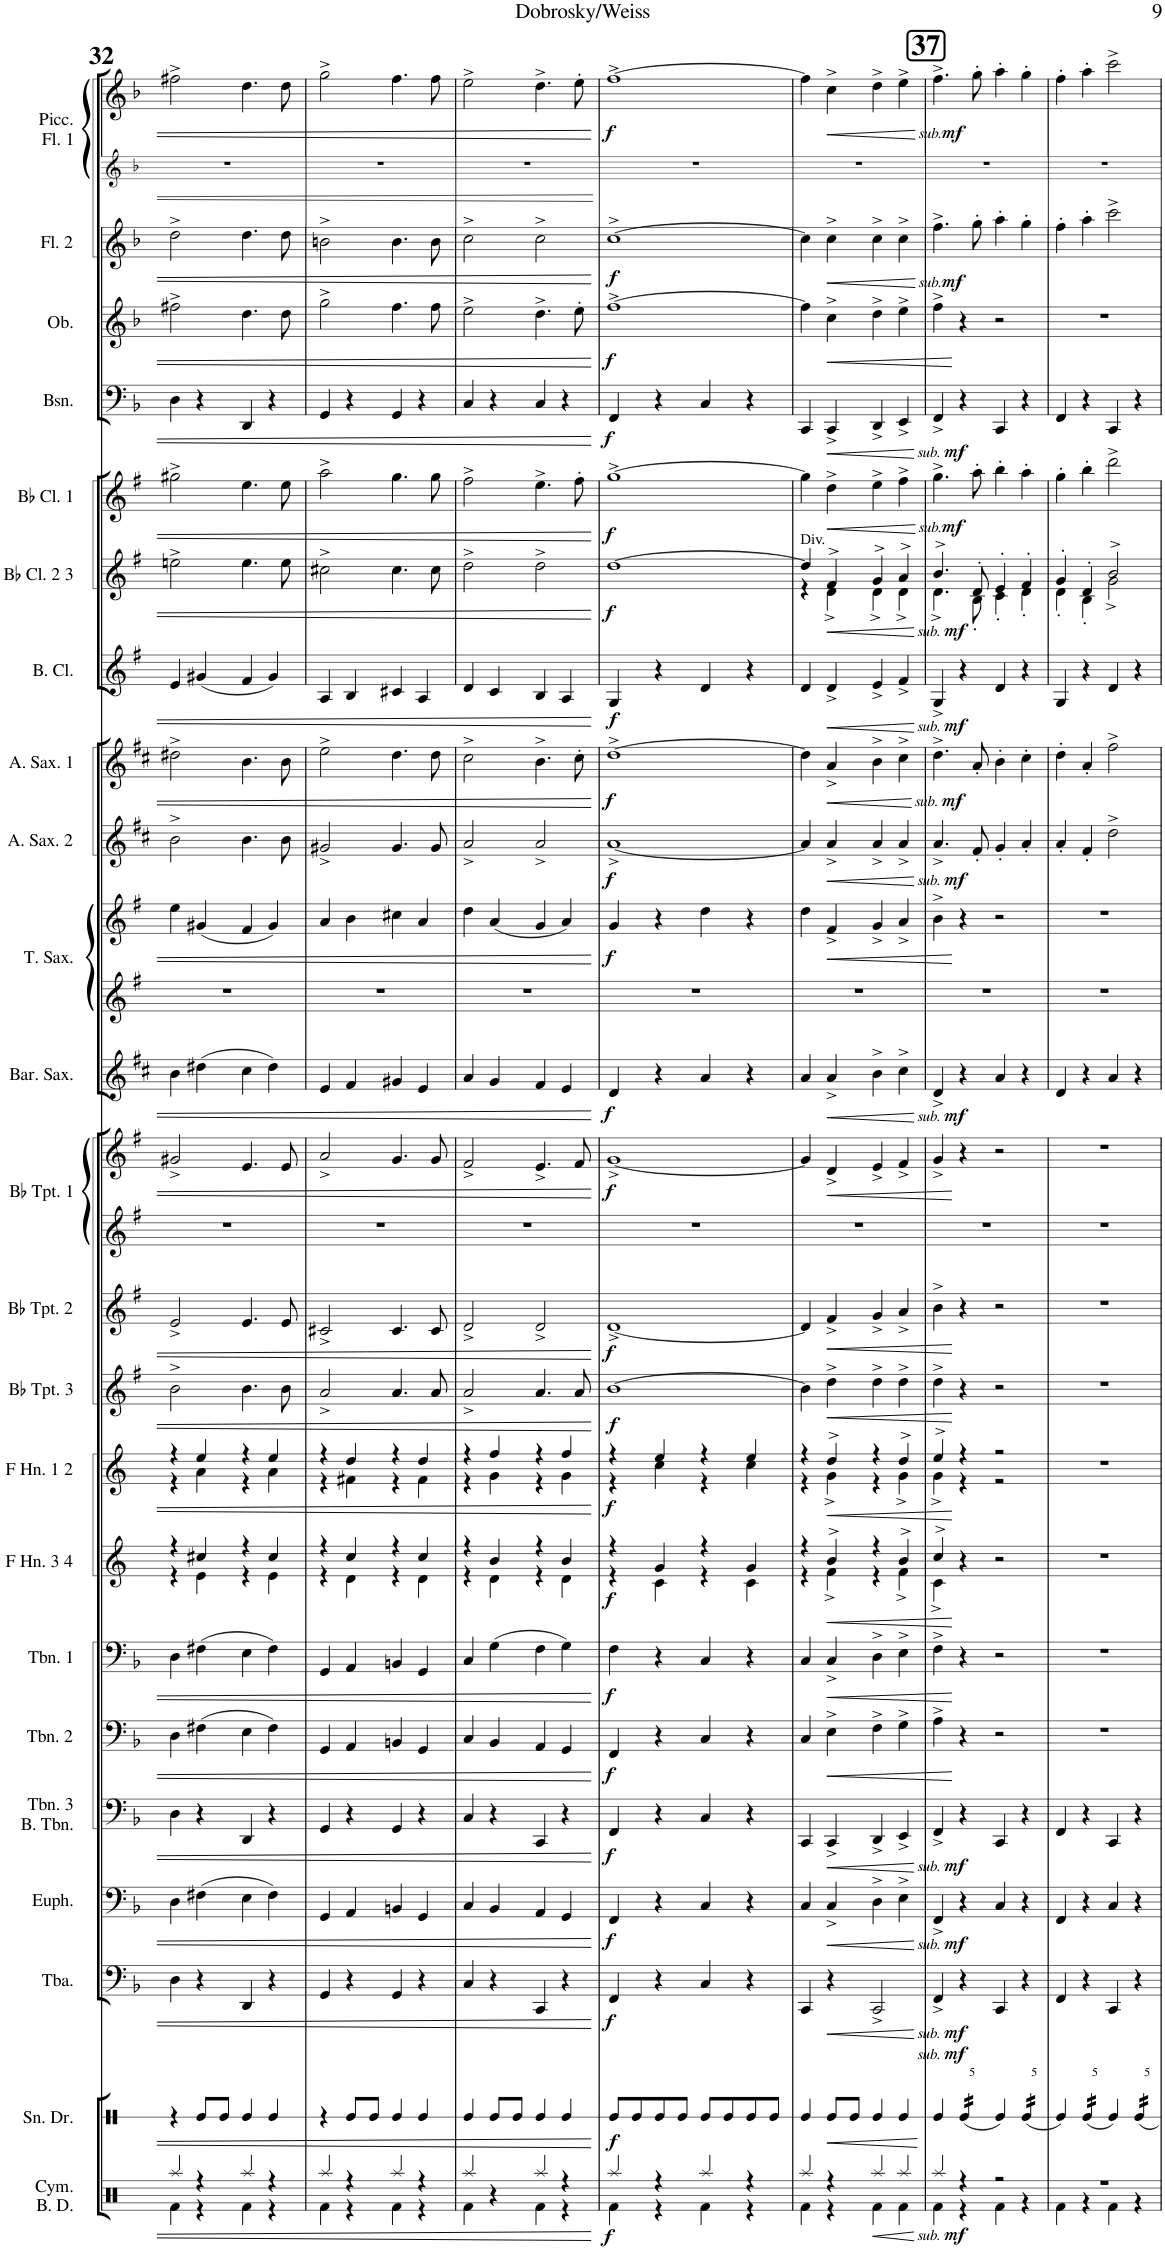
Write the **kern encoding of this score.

**kern	**dynam	**kern	**dynam	**kern	**dynam	**kern	**dynam	**kern	**dynam	**kern	**dynam	**kern	**dynam	**kern	**dynam	**kern	**dynam	**kern	**dynam	**kern	**dynam	**kern	**dynam	**kern	**dynam	**kern	**dynam	**kern	**dynam	**kern	**dynam	**kern	**dynam	**kern	**dynam	**kern	**dynam	**kern	**dynam	**kern	**dynam
*part21	*part21	*part20	*part20	*part19	*part19	*part18	*part18	*part17	*part17	*part16	*part16	*part15	*part15	*part14	*part14	*part13	*part13	*part12	*part12	*part11	*part11	*part10	*part10	*part9	*part9	*part8	*part8	*part7	*part7	*part6	*part6	*part5	*part5	*part4	*part4	*part3	*part3	*part2	*part2	*part1	*part1
*staff21	*staff21	*staff20	*staff20	*staff19	*staff19	*staff18	*staff18	*staff17	*staff17	*staff16	*staff16	*staff15	*staff15	*staff14	*staff14	*staff13	*staff13	*staff12	*staff12	*staff11	*staff11	*staff10	*staff10	*staff9	*staff9	*staff8	*staff8	*staff7	*staff7	*staff6	*staff6	*staff5	*staff5	*staff4	*staff4	*staff3	*staff3	*staff2	*staff2	*staff1	*staff1
*I"Tuba	*	*I"Euphonium	*	*I"Trombone 3 Bass Trombone	*	*I"Trombone 2	*	*I"Trombone 1	*	*I"F Horn 3 &amp; 4	*	*I"F Horn 1 &amp; 2	*	*I"Bb Trumpet 3	*	*I"Bb Trumpet 2	*	*I"Bb Trumpet 1	*	*I"Baritone Saxophone	*	*I"Tenor Saxophone	*	*I"Alto Saxophone 2	*	*I"Alto Saxophone 1	*	*I"Bass Clarinet	*	*I"Bb Clarinet 2 &amp; 3	*	*I"Bb Clarinet 1	*	*I"Bassoon	*	*I"Oboe	*	*I"Flute 2	*	*I"Piccolo Flute 1	*
*I'Tba.	*	*I'Euph.	*	*I'Tbn. 3 B. Tbn.	*	*I'Tbn. 2	*	*I'Tbn. 1	*	*I'F Hn. 3 4	*	*I'F Hn. 1 2	*	*I'Bb Tpt. 3	*	*I'Bb Tpt. 2	*	*I'Bb Tpt. 1	*	*I'Bar. Sax.	*	*I'T. Sax.	*	*I'A. Sax. 2	*	*I'A. Sax. 1	*	*I'B. Cl.	*	*I'Bb Cl. 2 3	*	*I'Bb Cl. 1	*	*I'Bsn.	*	*I'Ob.	*	*I'Fl. 2	*	*I'Picc. Fl. 1	*
!!LO:PB:g=z
*clefF4	*	*clefF4	*	*clefF4	*	*clefF4	*	*clefF4	*	*clefG2	*	*clefG2	*	*clefG2	*	*clefG2	*	*clefG2	*	*clefG2	*	*clefG2	*	*clefG2	*	*clefG2	*	*clefG2	*	*clefG2	*	*clefG2	*	*clefF4	*	*clefG2	*	*clefG2	*	*clefG2	*
*	*	*	*	*	*	*	*	*	*	*Trd4c7	*	*Trd4c7	*	*Trd1c2	*	*Trd1c2	*	*Trd1c2	*	*Trd12c21	*	*Trd8c14	*	*Trd5c9	*	*Trd5c9	*	*Trd8c14	*	*Trd1c2	*	*Trd1c2	*	*	*	*	*	*	*	*	*
*k[b-]	*	*k[b-]	*	*k[b-]	*	*k[b-]	*	*k[b-]	*	*k[]	*	*k[]	*	*k[f#]	*	*k[f#]	*	*k[f#]	*	*k[f#c#]	*	*k[f#]	*	*k[f#c#]	*	*k[f#c#]	*	*k[f#]	*	*k[f#]	*	*k[f#]	*	*k[b-]	*	*k[b-]	*	*k[b-]	*	*k[b-]	*
*M4/4	*	*M4/4	*	*M4/4	*	*M4/4	*	*M4/4	*	*M4/4	*	*M4/4	*	*M4/4	*	*M4/4	*	*M4/4	*	*M4/4	*	*M4/4	*	*M4/4	*	*M4/4	*	*M4/4	*	*M4/4	*	*M4/4	*	*M4/4	*	*M4/4	*	*M4/4	*	*M4/4	*
*met(c|)	*	*met(c|)	*	*met(c|)	*	*met(c|)	*	*met(c|)	*	*met(c|)	*	*met(c|)	*	*met(c|)	*	*met(c|)	*	*met(c|)	*	*met(c|)	*	*met(c|)	*	*met(c|)	*	*met(c|)	*	*met(c|)	*	*met(c|)	*	*met(c|)	*	*met(c|)	*	*met(c|)	*	*met(c|)	*	*met(c|)	*
=32	=32	=32	=32	=32	=32	=32	=32	=32	=32	=32	=32	=32	=32	=32	=32	=32	=32	=32	=32	=32	=32	=32	=32	=32	=32	=32	=32	=32	=32	=32	=32	=32	=32	=32	=32	=32	=32	=32	=32	=32	=32
*	*	*	*	*	*	*	*	*	*	*^	*	*^	*	*	*	*	*	*	*	*	*	*	*	*	*	*	*	*	*	*	*	*	*	*	*	*	*	*	*	*	*
4D\	.	4D\	.	4D\	.	4D\	.	4D\	.	4r	4r	.	4r	4r	.	2b^\	.	2e^/	.	2g#X^/	.	4b\	.	4ee\	.	2b^\	.	2dd#X^\	.	4e/	.	2een^\	.	2gg#X^\	.	4D\	.	2ff#X^\	.	2dd^\	.	2ff#X^\	.
4r	.	(4F#X\	.	4r	.	(4F#X\	.	(4F#X\	.	4cc#X/	4e\	.	4ee/	4a\	.	.	.	.	.	.	.	(4dd#X\	.	(4g#X/	.	.	.	.	.	(4g#X/	.	.	.	.	.	4r	.	.	.	.	.	.	.
4DD/	.	4E\	.	4DD/	.	4E\	.	4E\	.	4r	4r	.	4r	4r	.	4.b\	.	4.e/	.	4.e/	.	4cc#\	.	4f#/	.	4.b\	.	4.b\	.	4f#/	.	4.ee\	.	4.ee\	.	4DD/	.	4.dd\	.	4.dd\	.	4.dd\	.
4r	.	4F#\)	.	4r	.	4F#\)	.	4F#\)	.	4cc#/	4e\	.	4ee/	4a\	.	.	.	.	.	.	.	4dd#\)	.	4g#/)	.	.	.	.	.	4g#/)	.	.	.	.	.	4r	.	.	.	.	.	.	.
.	.	.	.	.	.	.	.	.	.	.	.	.	.	.	.	8b\	.	8e/	.	8e/	.	.	.	.	.	8b\	.	8b\	.	.	.	8ee\	.	8ee\	.	.	.	8dd\	.	8dd\	.	8dd\	.
=33	=33	=33	=33	=33	=33	=33	=33	=33	=33	=33	=33	=33	=33	=33	=33	=33	=33	=33	=33	=33	=33	=33	=33	=33	=33	=33	=33	=33	=33	=33	=33	=33	=33	=33	=33	=33	=33	=33	=33	=33	=33	=33	=33
4GG/	.	4GG/	.	4GG/	.	4GG/	.	4GG/	.	4r	4r	.	4r	4r	.	2a^/	.	2c#X^/	.	2a^/	.	4e/	.	4a/	.	2g#X^/	.	2ee^\	.	4A/	.	2cc#X^\	.	2aa^\	.	4GG/	.	2gg^\	.	2bn^\	.	2gg^\	.
4r	.	4AA/	.	4r	.	4AA/	.	4AA/	.	4cc/	4d\	.	4dd/	4f#X\	.	.	.	.	.	.	.	4f#/	.	4b\	.	.	.	.	.	4B/	.	.	.	.	.	4r	.	.	.	.	.	.	.
4GG/	.	4BBn/	.	4GG/	.	4BBn/	.	4BBn/	.	4r	4r	.	4r	4r	.	4.a/	.	4.c#/	.	4.g/	.	4g#X/	.	4cc#X\	.	4.g#/	.	4.dd\	.	4c#X/	.	4.cc#\	.	4.gg\	.	4GG/	.	4.ff\	.	4.b\	.	4.ff\	.
4r	.	4GG/	.	4r	.	4GG/	.	4GG/	.	4cc/	4d\	.	4dd/	4f#\	.	.	.	.	.	.	.	4e/	.	4a/	.	.	.	.	.	4A/	.	.	.	.	.	4r	.	.	.	.	.	.	.
.	.	.	.	.	.	.	.	.	.	.	.	.	.	.	.	8a/	.	8c#/	.	8g/	.	.	.	.	.	8g#/	.	8dd\	.	.	.	8cc#\	.	8gg\	.	.	.	8ff\	.	8b\	.	8ff\	.
=34	=34	=34	=34	=34	=34	=34	=34	=34	=34	=34	=34	=34	=34	=34	=34	=34	=34	=34	=34	=34	=34	=34	=34	=34	=34	=34	=34	=34	=34	=34	=34	=34	=34	=34	=34	=34	=34	=34	=34	=34	=34	=34	=34
4C/	.	4C/	.	4C/	.	4C/	.	4C/	.	4r	4r	.	4r	4r	.	2a^/	.	2d^/	.	2f#^/	.	4a/	.	4dd\	.	2a^/	.	2cc#^\	.	4d/	.	2dd^\	.	2ff#^\	.	4C/	.	2ee^\	.	2cc^\	.	2ee^\	.
4r	.	4BB-/	.	4r	.	4BB-/	.	(4G\	.	4b/	4d\	.	4ff/	4g\	.	.	.	.	.	.	.	4g/	.	(4a/	.	.	.	.	.	4c/	.	.	.	.	.	4r	.	.	.	.	.	.	.
4CC/	.	4AA/	.	4CC/	.	4AA/	.	4F\	.	4r	4r	.	4r	4r	.	4.a/	.	2d^/	.	4.e^/	.	4f#/	.	4g/	.	2a^/	.	4.b^\	.	4B/	.	2dd^\	.	4.ee^\	.	4C/	.	4.dd^\	.	2cc^\	.	4.dd^\	.
4r	.	4GG/	.	4r	.	4GG/	.	4G\)	.	4b/	4d\	.	4ff/	4g\	.	.	.	.	.	.	.	4e/	.	4a/)	.	.	.	.	.	4A/	.	.	.	.	.	4r	.	.	.	.	.	.	.
.	.	.	.	.	.	.	.	.	.	.	.	.	.	.	.	8a/	.	.	.	8f#/	.	.	.	.	.	.	.	8cc#'\	.	.	.	.	.	8ff#'\	.	.	.	8ee'\	.	.	.	8ee'\	.
=35	=35	=35	=35	=35	=35	=35	=35	=35	=35	=35	=35	=35	=35	=35	=35	=35	=35	=35	=35	=35	=35	=35	=35	=35	=35	=35	=35	=35	=35	=35	=35	=35	=35	=35	=35	=35	=35	=35	=35	=35	=35	=35	=35
!	!LO:DY:b	!	!LO:DY:b	!	!LO:DY:b	!	!LO:DY:b	!	!LO:DY:b	!	!	!LO:DY:b	!	!	!LO:DY:b	!	!LO:DY:b	!	!LO:DY:b	!	!LO:DY:b	!	!LO:DY:b	!	!LO:DY:b	!	!LO:DY:b	!	!LO:DY:b	!	!LO:DY:b	!	!LO:DY:b	!	!LO:DY:b	!	!LO:DY:b	!	!LO:DY:b	!	!LO:DY:b	!	!LO:DY:b
4FF/	f	4FF/	f	4FF/	f	4FF/	f	4F\	f	4r	4r	f	4r	4r	f	[1b	f	[1d^	f	[1g^	f	4d/	f	4g/	f	[1a^	f	[1dd^	f	4G/	f	[1dd	f	[1gg^	f	4FF/	f	[1ff^	f	[1cc^	f	[1ff^	f
4r	.	4r	.	4r	.	4r	.	4r	.	4g/	4c\	.	4ee/	4cc\	.	.	.	.	.	.	.	4r	.	4r	.	.	.	.	.	4r	.	.	.	.	.	4r	.	.	.	.	.	.	.
4C/	.	4C/	.	4C/	.	4C/	.	4C/	.	4r	4r	.	4r	4r	.	.	.	.	.	.	.	4a/	.	4dd\	.	.	.	.	.	4d/	.	.	.	.	.	4C/	.	.	.	.	.	.	.
4r	.	4r	.	4r	.	4r	.	4r	.	4g/	4c\	.	4ee/	4cc\	.	.	.	.	.	.	.	4r	.	4r	.	.	.	.	.	4r	.	.	.	.	.	4r	.	.	.	.	.	.	.
=36	=36	=36	=36	=36	=36	=36	=36	=36	=36	=36	=36	=36	=36	=36	=36	=36	=36	=36	=36	=36	=36	=36	=36	=36	=36	=36	=36	=36	=36	=36	=36	=36	=36	=36	=36	=36	=36	=36	=36	=36	=36	=36	=36
*	*	*	*	*	*	*	*	*	*	*	*	*	*	*	*	*	*	*	*	*	*	*	*	*	*	*	*	*	*	*	*	*^	*	*	*	*	*	*	*	*	*	*	*
!	!	!	!	!	!	!	!	!	!	!	!	!	!	!	!	!	!	!	!	!	!	!	!	!	!	!	!	!	!	!	!	!LO:TX:a:t=Div.	!	!	!	!	!	!	!	!	!	!	!	!
4CC/	.	4C/	.	4CC/	.	4C/	.	4C/	.	4r	4r	.	4r	4r	.	4b\]	.	4d/]	.	4g/]	.	4a/	.	4dd\	.	4a/]	.	4dd\]	.	4d/	.	4dd/]	4r	.	4gg\]	.	4CC/	.	4ff\]	.	4cc\]	.	4ff\]	.
!	!LO:HP:b	!	!LO:HP:b	!	!LO:HP:b	!	!LO:HP:b	!	!LO:HP:b	!	!	!LO:HP:b	!	!	!LO:HP:b	!	!LO:HP:b	!	!LO:HP:b	!	!LO:HP:b	!	!LO:HP:b	!	!LO:HP:b	!	!LO:HP:b	!	!LO:HP:b	!	!LO:HP:b	!	!	!LO:HP:b	!	!LO:HP:b	!	!LO:HP:b	!	!LO:HP:b	!	!LO:HP:b	!	!LO:HP:b
4r	<	4C^/	<	4CC^/	<	4E^\	<	4C^/	<	4b^/	4f^\	<	4dd^/	4g^\	<	4dd^\	<	4f#^/	<	4d^/	<	4a^/	<	4f#^/	<	4a^/	<	4a^/	<	4d^/	<	4f#^/	4d^\	<	4dd^\	<	4CC^/	<	4cc^\	<	4cc^\	<	4cc^\	<
2CC^/	.	4D^\	.	4DD^/	.	4F^\	.	4D^\	.	4r	4r	.	4r	4r	.	4dd^\	.	4g^/	.	4e^/	.	4b^\	.	4g^/	.	4a^/	.	4b^\	.	4e^/	.	4g^/	4d^\	.	4ee^\	.	4DD^/	.	4dd^\	.	4cc^\	.	4dd^\	.
.	.	4E^\	.	4EE^/	.	4G^\	.	4E^\	.	4b^/	4f^\	.	4dd^/	4g^\	.	4dd^\	.	4a^/	.	4f#^/	.	4cc#^\	.	4a^/	.	4a^/	.	4cc#^\	.	4f#^/	.	4a^/	4d^\	.	4ff#^\	.	4EE^/	.	4ee^\	.	4cc^\	.	4ee^\	.
*	*	*	*	*	*	*	*	*	*	*v	*v	*	*	*	*	*	*	*	*	*	*	*	*	*	*	*	*	*	*	*	*	*v	*v	*	*	*	*	*	*	*	*	*	*	*
*	*	*	*	*	*	*	*	*	*	*	*	*v	*v	*	*	*	*	*	*	*	*	*	*	*	*	*	*	*	*	*	*	*	*	*	*	*	*	*	*	*	*	*
.	[	.	[	.	[	.	.	.	.	.	.	.	.	.	.	.	.	.	.	.	[	.	.	.	[	.	[	.	[	.	[	.	[	.	[	.	.	.	[	.	[
!!LO:REH:place=s1:a:B:cj:fs=14:t=37
=37	=37	=37	=37	=37	=37	=37	=37	=37	=37	=37	=37	=37	=37	=37	=37	=37	=37	=37	=37	=37	=37	=37	=37	=37	=37	=37	=37	=37	=37	=37	=37	=37	=37	=37	=37	=37	=37	=37	=37	=37	=37
*	*	*	*	*	*	*	*	*	*	*^	*	*^	*	*	*	*	*	*	*	*	*	*	*	*	*	*	*	*	*	*^	*	*	*	*	*	*	*	*	*	*	*
!	!LO:DY:b	!	!	!	!	!	!	!	!	!	!	!	!	!	!	!	!	!	!	!	!	!	!	!	!	!	!	!	!	!	!	!	!	!	!	!	!	!	!	!	!	!	!	!
!	!LO:DY:n=1:b	!	!LO:DY:b	!	!	!	!	!	!	!	!	!	!	!	!	!	!	!	!	!	!	!	!	!	!	!	!	!	!	!	!	!	!	!	!	!	!	!	!	!	!	!	!	!
!	!	!	!LO:DY:n=1:b	!	!LO:DY:b	!	!	!	!	!	!	!	!	!	!	!	!	!	!	!	!	!	!	!	!	!	!	!	!	!	!	!	!	!	!	!	!	!	!	!	!	!	!	!
!	!	!	!	!	!LO:DY:n=1:b	!	!	!	!	!	!	!	!	!	!	!	!	!	!	!	!	!	!LO:DY:b	!	!	!	!	!	!	!	!	!	!	!	!	!	!	!	!	!	!	!	!	!
!	!	!	!	!	!	!	!	!	!	!	!	!	!	!	!	!	!	!	!	!	!	!	!LO:DY:n=1:b	!	!	!	!LO:DY:b	!	!	!	!	!	!	!	!	!	!	!	!	!	!	!	!	!
!	!	!	!	!	!	!	!	!	!	!	!	!	!	!	!	!	!	!	!	!	!	!	!	!	!	!	!LO:DY:n=1:b	!	!LO:DY:b	!	!	!	!	!	!	!	!	!	!	!	!	!	!	!
!	!	!	!	!	!	!	!	!	!	!	!	!	!	!	!	!	!	!	!	!	!	!	!	!	!	!	!	!	!LO:DY:n=1:b	!	!LO:DY:b	!	!	!	!	!	!	!	!	!	!	!	!	!
!	!	!	!	!	!	!	!	!	!	!	!	!	!	!	!	!	!	!	!	!	!	!	!	!	!	!	!	!	!	!	!LO:DY:n=1:b	!	!	!LO:DY:b	!	!	!	!	!	!	!	!	!	!
!	!	!	!	!	!	!	!	!	!	!	!	!	!	!	!	!	!	!	!	!	!	!	!	!	!	!	!	!	!	!	!	!	!	!LO:DY:n=1:b	!	!LO:DY:b	!	!	!	!	!	!	!	!
!	!	!	!	!	!	!	!	!	!	!	!	!	!	!	!	!	!	!	!	!	!	!	!	!	!	!	!	!	!	!	!	!	!	!	!	!LO:DY:n=1:b	!	!LO:DY:b	!	!	!	!	!	!
!	!	!	!	!	!	!	!	!	!	!	!	!	!	!	!	!	!	!	!	!	!	!	!	!	!	!	!	!	!	!	!	!	!	!	!	!	!	!LO:DY:n=1:b	!	!	!	!LO:DY:b	!	!
!	!	!	!	!	!	!	!	!	!	!	!	!	!	!	!	!	!	!	!	!	!	!	!	!	!	!	!	!	!	!	!	!	!	!	!	!	!	!	!	!	!	!LO:DY:n=1:b	!	!LO:DY:b
!	!	!	!	!	!	!	!	!	!	!	!	!	!	!	!	!	!	!	!	!	!	!	!	!	!	!	!	!	!	!	!	!	!	!	!	!	!	!	!	!	!	!	!	!LO:DY:n=1:b
4FF^/	other-dynamics mf	4FF^/	other-dynamics mf	4FF^/	other-dynamics mf	4A^\	.	4F^\	.	4cc^/	4c^\	.	4ee^/	4g^\	.	4dd^\	.	4b^\	.	4g^/	.	4d^/	other-dynamics mf	4b^\	.	4.a^/	other-dynamics mf	4.dd^\	other-dynamics mf	4G^/	other-dynamics mf	4.b^/	4.d^\	other-dynamics mf	4.gg^\	other-dynamics mf	4FF^/	other-dynamics mf	4ff^\	.	4.ff^\	other-dynamics mf	4.ff^\	other-dynamics mf
4r	.	4r	.	4r	.	4r	[	4r	[	4r	2.ryy	[	4r	4r	[	4r	[	4r	[	4r	[	4r	.	4r	[	.	.	.	.	4r	.	.	.	.	.	.	4r	.	4r	[	.	.	.	.
.	.	.	.	.	.	.	.	.	.	.	.	.	.	.	.	.	.	.	.	.	.	.	.	.	.	8f#'/	.	8a'/	.	.	.	8d'/	8B'\	.	8aa'\	.	.	.	.	.	8gg'\	.	8gg'\	.
4CC/	.	4C/	.	4CC/	.	2r	.	2r	.	2r	.	.	2r	2r	.	2r	.	2r	.	2r	.	4a/	.	2r	.	4g'/	.	4b'\	.	4d/	.	4e'/	4c'\	.	4bb'\	.	4CC/	.	2r	.	4aa'\	.	4aa'\	.
4r	.	4r	.	4r	.	.	.	.	.	.	.	.	.	.	.	.	.	.	.	.	.	4r	.	.	.	4a'/	.	4cc#'\	.	4r	.	4f#'/	4d'\	.	4aa'\	.	4r	.	.	.	4gg'\	.	4gg'\	.
*	*	*	*	*	*	*	*	*	*	*v	*v	*	*	*	*	*	*	*	*	*	*	*	*	*	*	*	*	*	*	*	*	*	*	*	*	*	*	*	*	*	*	*	*	*
*	*	*	*	*	*	*	*	*	*	*	*	*v	*v	*	*	*	*	*	*	*	*	*	*	*	*	*	*	*	*	*	*	*	*	*	*	*	*	*	*	*	*	*	*
=38	=38	=38	=38	=38	=38	=38	=38	=38	=38	=38	=38	=38	=38	=38	=38	=38	=38	=38	=38	=38	=38	=38	=38	=38	=38	=38	=38	=38	=38	=38	=38	=38	=38	=38	=38	=38	=38	=38	=38	=38	=38	=38
4FF/	.	4FF/	.	4FF/	.	1r	.	1r	.	1r	.	1r	.	1r	.	1r	.	1r	.	4d/	.	1r	.	4a'/	.	4dd'\	.	4G/	.	4g'/	4d'\	.	4gg'\	.	4FF/	.	1r	.	4ff'\	.	4ff'\	.
4r	.	4r	.	4r	.	.	.	.	.	.	.	.	.	.	.	.	.	.	.	4r	.	.	.	4f#'/	.	4a'/	.	4r	.	4d'/	4B'\	.	4bb'\	.	4r	.	.	.	4aa'\	.	4aa'\	.
4CC/	.	4C/	.	4CC/	.	.	.	.	.	.	.	.	.	.	.	.	.	.	.	4a/	.	.	.	2dd^\	.	2ff#^\	.	4d/	.	2b^/	2g^\	.	2ddd^\	.	4CC/	.	.	.	2ccc^\	.	2ccc^\	.
4r	.	4r	.	4r	.	.	.	.	.	.	.	.	.	.	.	.	.	.	.	4r	.	.	.	.	.	.	.	4r	.	.	.	.	.	.	4r	.	.	.	.	.	.	.
*	*	*	*	*	*	*	*	*	*	*	*	*	*	*	*	*	*	*	*	*	*	*	*	*	*	*	*	*	*	*v	*v	*	*	*	*	*	*	*	*	*	*	*
=	=	=	=	=	=	=	=	=	=	=	=	=	=	=	=	=	=	=	=	=	=	=	=	=	=	=	=	=	=	=	=	=	=	=	=	=	=	=	=	=	=
*-	*-	*-	*-	*-	*-	*-	*-	*-	*-	*-	*-	*-	*-	*-	*-	*-	*-	*-	*-	*-	*-	*-	*-	*-	*-	*-	*-	*-	*-	*-	*-	*-	*-	*-	*-	*-	*-	*-	*-	*-	*-
